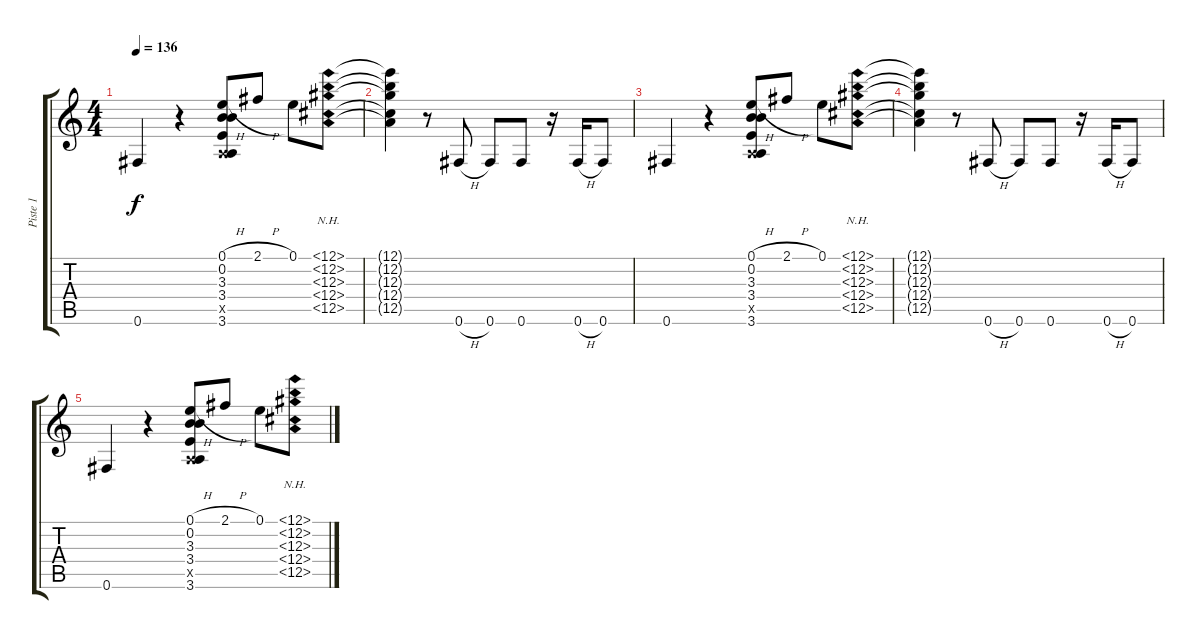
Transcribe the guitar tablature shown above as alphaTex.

\track ("Piste 1" "Piste 1") {instrument acousticguitarsteel}
\staff {score tabs}
\tuning (E4 B3 Ab3 Db3 A2 Gb2) {hide}
\ts (4 4)
\tempo 136
\clef g2
\ks c
0.6.4{dy f} r.4 (0.1{h} 0.2 3.3 3.4 0.5{x} 3.6).8 2.1{h}.8 0.1.8 (12.1{nh} 12.2{nh} 12.3{nh} 12.4{nh} 12.5{nh}).8 |
(12.1{t} 12.2{t} 12.3{t} 12.4{t} 12.5{t}).4 r.8 0.6{h}.8 0.6.8 0.6.8 r.16 0.6{h}.16 0.6.8 |
0.6.4 r.4 (0.1{h} 0.2 3.3 3.4 0.5{x} 3.6).8 2.1{h}.8 0.1.8 (12.1{nh} 12.2{nh} 12.3{nh} 12.4{nh} 12.5{nh}).8 |
(12.1{t} 12.2{t} 12.3{t} 12.4{t} 12.5{t}).4 r.8 0.6{h}.8 0.6.8 0.6.8 r.16 0.6{h}.16 0.6.8 |
0.6.4 r.4 (0.1{h} 0.2 3.3 3.4 0.5{x} 3.6).8 2.1{h}.8 0.1.8 (12.1{nh} 12.2{nh} 12.3{nh} 12.4{nh} 12.5{nh}).8
